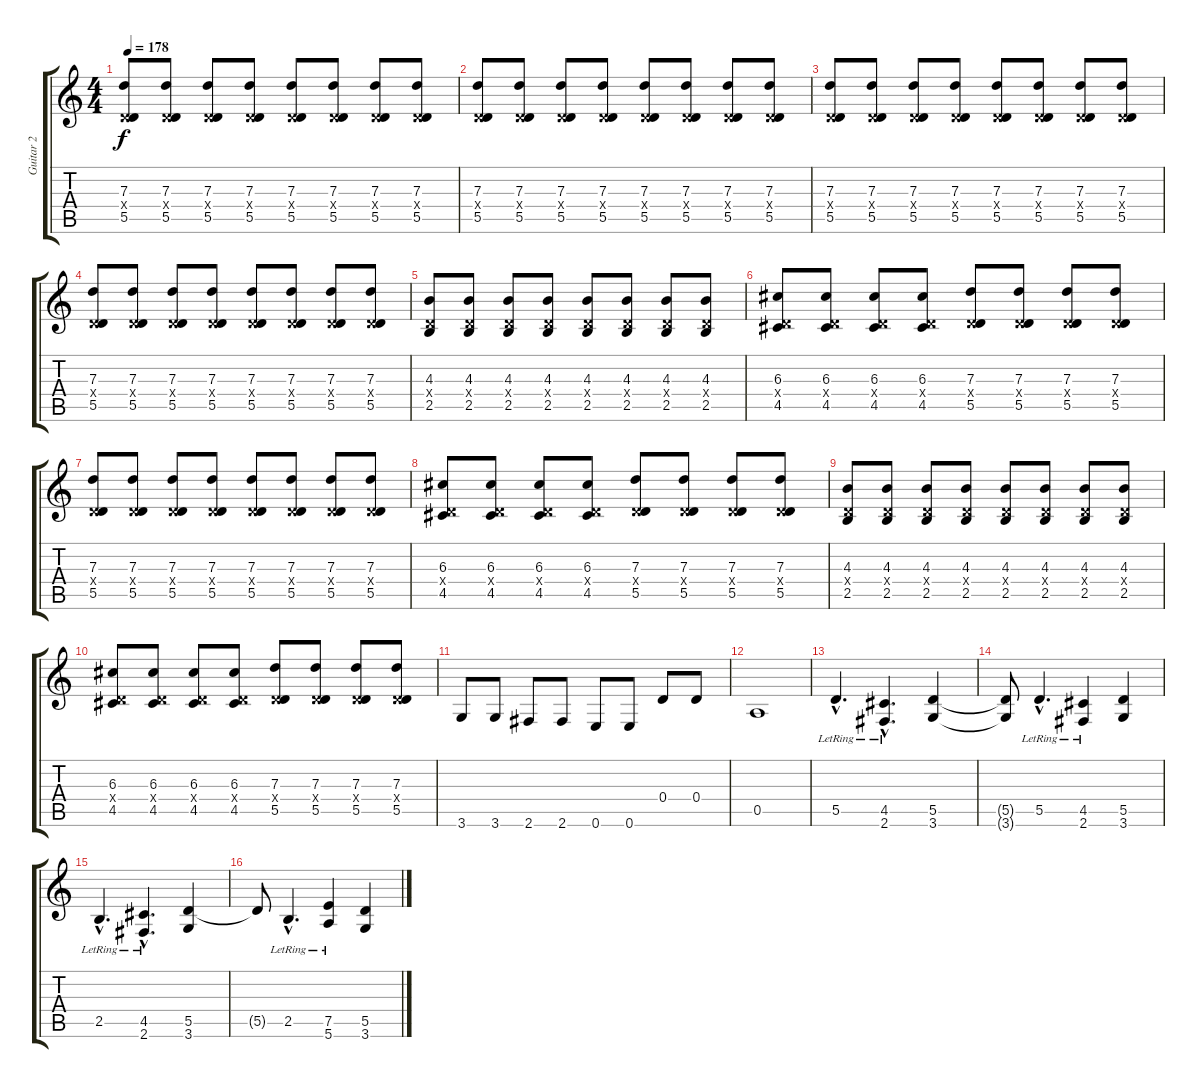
\track ("Guitar 2" "Guitar 2") {instrument distortionguitar}
\staff {score tabs}
\tuning (E4 B3 G3 D3 A2 E2) {hide}
\ts (4 4)
\tempo 178
\clef g2
\ks c
(7.3 0.4{x} 5.5).8{dy f} (7.3 0.4{x} 5.5).8 (7.3 0.4{x} 5.5).8 (7.3 0.4{x} 5.5).8 (7.3 0.4{x} 5.5).8 (7.3 0.4{x} 5.5).8 (7.3 0.4{x} 5.5).8 (7.3 0.4{x} 5.5).8 |
(7.3 0.4{x} 5.5).8 (7.3 0.4{x} 5.5).8 (7.3 0.4{x} 5.5).8 (7.3 0.4{x} 5.5).8 (7.3 0.4{x} 5.5).8 (7.3 0.4{x} 5.5).8 (7.3 0.4{x} 5.5).8 (7.3 0.4{x} 5.5).8 |
(7.3 0.4{x} 5.5).8 (7.3 0.4{x} 5.5).8 (7.3 0.4{x} 5.5).8 (7.3 0.4{x} 5.5).8 (7.3 0.4{x} 5.5).8 (7.3 0.4{x} 5.5).8 (7.3 0.4{x} 5.5).8 (7.3 0.4{x} 5.5).8 |
(7.3 0.4{x} 5.5).8 (7.3 0.4{x} 5.5).8 (7.3 0.4{x} 5.5).8 (7.3 0.4{x} 5.5).8 (7.3 0.4{x} 5.5).8 (7.3 0.4{x} 5.5).8 (7.3 0.4{x} 5.5).8 (7.3 0.4{x} 5.5).8 |
(4.3 0.4{x} 2.5).8 (4.3 0.4{x} 2.5).8 (4.3 0.4{x} 2.5).8 (4.3 0.4{x} 2.5).8 (4.3 0.4{x} 2.5).8 (4.3 0.4{x} 2.5).8 (4.3 0.4{x} 2.5).8 (4.3 0.4{x} 2.5).8 |
(6.3 0.4{x} 4.5).8 (6.3 0.4{x} 4.5).8 (6.3 0.4{x} 4.5).8 (6.3 0.4{x} 4.5).8 (7.3 0.4{x} 5.5).8 (7.3 0.4{x} 5.5).8 (7.3 0.4{x} 5.5).8 (7.3 0.4{x} 5.5).8 |
(7.3 0.4{x} 5.5).8 (7.3 0.4{x} 5.5).8 (7.3 0.4{x} 5.5).8 (7.3 0.4{x} 5.5).8 (7.3 0.4{x} 5.5).8 (7.3 0.4{x} 5.5).8 (7.3 0.4{x} 5.5).8 (7.3 0.4{x} 5.5).8 |
(6.3 0.4{x} 4.5).8 (6.3 0.4{x} 4.5).8 (6.3 0.4{x} 4.5).8 (6.3 0.4{x} 4.5).8 (7.3 0.4{x} 5.5).8 (7.3 0.4{x} 5.5).8 (7.3 0.4{x} 5.5).8 (7.3 0.4{x} 5.5).8 |
(4.3 0.4{x} 2.5).8 (4.3 0.4{x} 2.5).8 (4.3 0.4{x} 2.5).8 (4.3 0.4{x} 2.5).8 (4.3 0.4{x} 2.5).8 (4.3 0.4{x} 2.5).8 (4.3 0.4{x} 2.5).8 (4.3 0.4{x} 2.5).8 |
(6.3 0.4{x} 4.5).8 (6.3 0.4{x} 4.5).8 (6.3 0.4{x} 4.5).8 (6.3 0.4{x} 4.5).8 (7.3 0.4{x} 5.5).8 (7.3 0.4{x} 5.5).8 (7.3 0.4{x} 5.5).8 (7.3 0.4{x} 5.5).8 |
3.6.8 3.6.8 2.6.8 2.6.8 0.6.8 0.6.8 0.4.8 0.4.8 |
0.5.1 |
5.5{hac lr}.4{d} (4.5{hac} 2.6{hac lr}).4{d} (5.5 3.6).4 |
(5.5{t} 3.6{t}).8 5.5{hac lr}.4{d} (4.5 2.6{lr}).4 (5.5 3.6).4 |
2.5{hac lr}.4{d} (4.5{hac} 2.6{hac lr}).4{d} (5.5 3.6).4 |
5.5{t}.8 2.5{hac lr}.4{d} (7.5 5.6{lr}).4 (5.5 3.6).4
